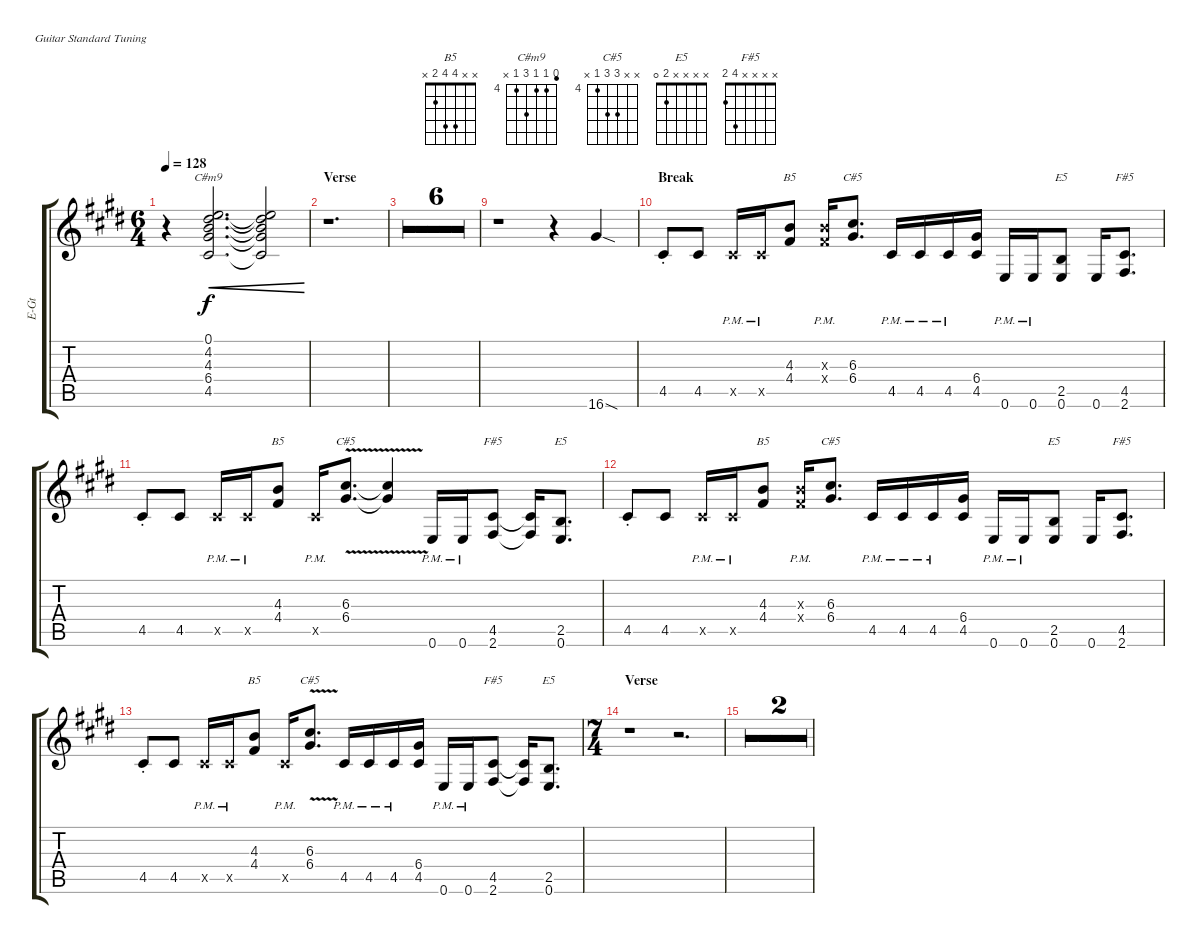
\defaultSystemsLayout 4
\bracketExtendMode groupsimilarinstruments
\otherSystemsTrackNameOrientation horizontal
\track ("Rhythm Guitar II" "E-Gt") {multiBarRest instrument distortionguitar}
\staff {score tabs}
\tuning (E4 B3 G3 D3 A2 E2)
\chord ("B5" x x 4 4 2 x) {showfingering false}
\chord ("C#m9" 3 4 4 6 4 x) {firstfret 4 showfingering false}
\chord ("C#5" x x 6 6 4 x) {firstfret 4 showfingering false}
\chord ("E5" x x x x 2 0) {showfingering false}
\chord ("F#5" x x x x 4 2) {showfingering false}
\ts (6 4)
\tempo 128
\clef g2
\ks e
r.4{dy f} (0.1{acc forcenatural} 4.2{acc #} 4.3{acc forcenatural} 6.4{acc #} 4.5{acc #}).2{d ch "C#m9" cre} (0.1{t acc forcenatural} 4.2{t acc #} 4.3{t acc forcenatural} 6.4{t acc #} 4.5{t acc #}).2{cre} |
\section ("" "Verse")
r.1{d} |
r.1{d} |
r.1{d} |
r.1{d} |
r.1{d} |
r.1{d} |
r.1{d} |
r.1 r.4 16.6{sod acc #}.4 |
\section ("" "Break")
4.5{st acc #}.8 4.5{acc #}.8 4.5{pm x acc #}.16 4.5{pm x acc #}.16 (4.4{acc #} 4.3{acc forcenatural}).8{ch "B5"} (4.4{pm x acc #} 4.3{pm x acc forcenatural}).16 (6.4{acc #} 6.3{acc #}).8{d ch "C#5"} 4.5{pm acc #}.16 4.5{pm acc #}.16 4.5{pm acc #}.16 (4.5{acc #} 6.4{acc #}).16 0.6{pm acc forcenatural}.16 0.6{pm acc forcenatural}.16 (0.6{acc forcenatural} 2.5{acc forcenatural}).8{ch "E5"} 0.6{acc forcenatural}.16 (2.6{acc #} 4.5{acc #}).8{d ch "F#5"} |
4.5{st acc #}.8 4.5{acc #}.8 4.5{pm x acc #}.16 4.5{pm x acc #}.16 (4.4{acc #} 4.3{acc forcenatural}).8{ch "B5"} 4.5{pm x acc #}.16 (6.4{v acc #} 6.3{v acc #}).8{d ch "C#5"} (6.3{v t acc #} 6.4{v t acc #}).4 0.6{pm acc forcenatural}.16 0.6{pm acc forcenatural}.16 (2.6{acc #} 4.5{acc #}).8{ch "F#5"} (2.6{t acc #} 4.5{t acc #}).16 (2.5{acc forcenatural} 0.6{acc forcenatural}).8{d ch "E5"} |
4.5{st acc #}.8 4.5{acc #}.8 4.5{pm x acc #}.16 4.5{pm x acc #}.16 (4.4{acc #} 4.3{acc forcenatural}).8{ch "B5"} (4.4{pm x acc #} 4.3{pm x acc forcenatural}).16 (6.4{acc #} 6.3{acc #}).8{d ch "C#5"} 4.5{pm acc #}.16 4.5{pm acc #}.16 4.5{pm acc #}.16 (4.5{acc #} 6.4{acc #}).16 0.6{pm acc forcenatural}.16 0.6{pm acc forcenatural}.16 (0.6{acc forcenatural} 2.5{acc forcenatural}).8{ch "E5"} 0.6{acc forcenatural}.16 (2.6{acc #} 4.5{acc #}).8{d ch "F#5"} |
4.5{st acc #}.8 4.5{acc #}.8 4.5{pm x acc #}.16 4.5{pm x acc #}.16 (4.4{acc #} 4.3{acc forcenatural}).8{ch "B5"} 4.5{pm x acc #}.16 (6.4{v acc #} 6.3{v acc #}).8{d ch "C#5"} 4.5{pm acc #}.16 4.5{pm acc #}.16 4.5{pm acc #}.16 (4.5{acc #} 6.4{acc #}).16 0.6{pm acc forcenatural}.16 0.6{pm acc forcenatural}.16 (2.6{acc #} 4.5{acc #}).8{ch "F#5"} (2.6{t acc #} 4.5{t acc #}).16 (2.5{acc forcenatural} 0.6{acc forcenatural}).8{d ch "E5"} |
\ts (7 4)
\beaming (8 2 2 2 2 2 2 2)
\section ("" "Verse")
r.1 r.2{d} |
r.1 r.2{d} |
r.1 r.2{d}
